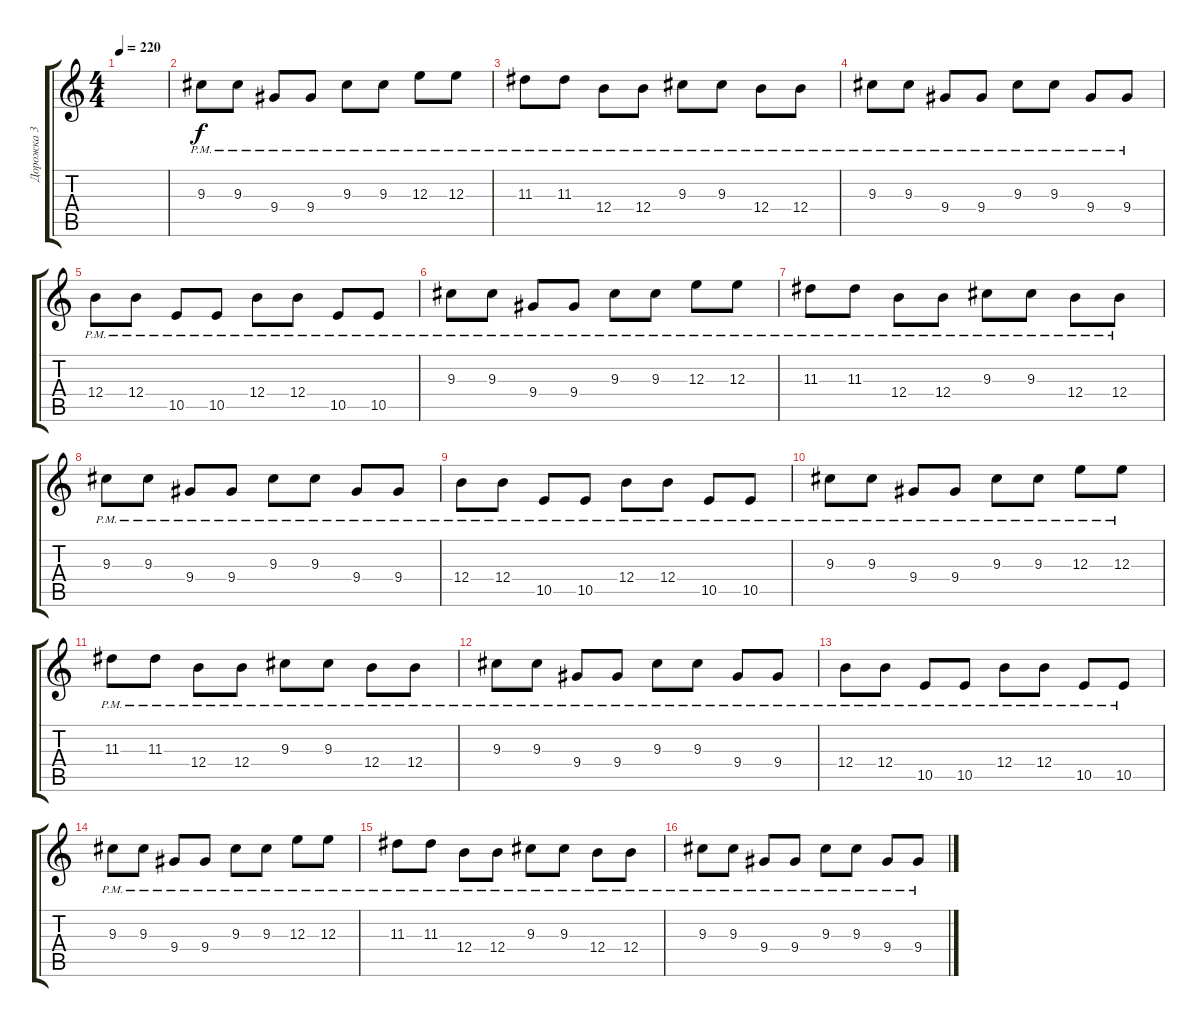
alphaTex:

\track ("Дорожка 3" "Дорожка 3") {instrument distortionguitar}
\staff {score tabs}
\tuning (Db4 Ab3 E3 B2 Gb2 Db2) {hide}
\ts (4 4)
\tempo 220
\clef g2
\ks c
|
9.3{pm}.8 9.3{pm}.8 9.4{pm}.8 9.4{pm}.8 9.3{pm}.8 9.3{pm}.8 12.3{pm}.8 12.3{pm}.8 |
11.3{pm}.8 11.3{pm}.8 12.4{pm}.8 12.4{pm}.8 9.3{pm}.8 9.3{pm}.8 12.4{pm}.8 12.4{pm}.8 |
9.3{pm}.8 9.3{pm}.8 9.4{pm}.8 9.4{pm}.8 9.3{pm}.8 9.3{pm}.8 9.4{pm}.8 9.4{pm}.8 |
12.4{pm}.8 12.4{pm}.8 10.5{pm}.8 10.5{pm}.8 12.4{pm}.8 12.4{pm}.8 10.5{pm}.8 10.5{pm}.8 |
9.3{pm}.8 9.3{pm}.8 9.4{pm}.8 9.4{pm}.8 9.3{pm}.8 9.3{pm}.8 12.3{pm}.8 12.3{pm}.8 |
11.3{pm}.8 11.3{pm}.8 12.4{pm}.8 12.4{pm}.8 9.3{pm}.8 9.3{pm}.8 12.4{pm}.8 12.4{pm}.8 |
9.3{pm}.8 9.3{pm}.8 9.4{pm}.8 9.4{pm}.8 9.3{pm}.8 9.3{pm}.8 9.4{pm}.8 9.4{pm}.8 |
12.4{pm}.8 12.4{pm}.8 10.5{pm}.8 10.5{pm}.8 12.4{pm}.8 12.4{pm}.8 10.5{pm}.8 10.5{pm}.8 |
9.3{pm}.8 9.3{pm}.8 9.4{pm}.8 9.4{pm}.8 9.3{pm}.8 9.3{pm}.8 12.3{pm}.8 12.3{pm}.8 |
11.3{pm}.8 11.3{pm}.8 12.4{pm}.8 12.4{pm}.8 9.3{pm}.8 9.3{pm}.8 12.4{pm}.8 12.4{pm}.8 |
9.3{pm}.8 9.3{pm}.8 9.4{pm}.8 9.4{pm}.8 9.3{pm}.8 9.3{pm}.8 9.4{pm}.8 9.4{pm}.8 |
12.4{pm}.8 12.4{pm}.8 10.5{pm}.8 10.5{pm}.8 12.4{pm}.8 12.4{pm}.8 10.5{pm}.8 10.5{pm}.8 |
9.3{pm}.8 9.3{pm}.8 9.4{pm}.8 9.4{pm}.8 9.3{pm}.8 9.3{pm}.8 12.3{pm}.8 12.3{pm}.8 |
11.3{pm}.8 11.3{pm}.8 12.4{pm}.8 12.4{pm}.8 9.3{pm}.8 9.3{pm}.8 12.4{pm}.8 12.4{pm}.8 |
9.3{pm}.8 9.3{pm}.8 9.4{pm}.8 9.4{pm}.8 9.3{pm}.8 9.3{pm}.8 9.4{pm}.8 9.4{pm}.8
